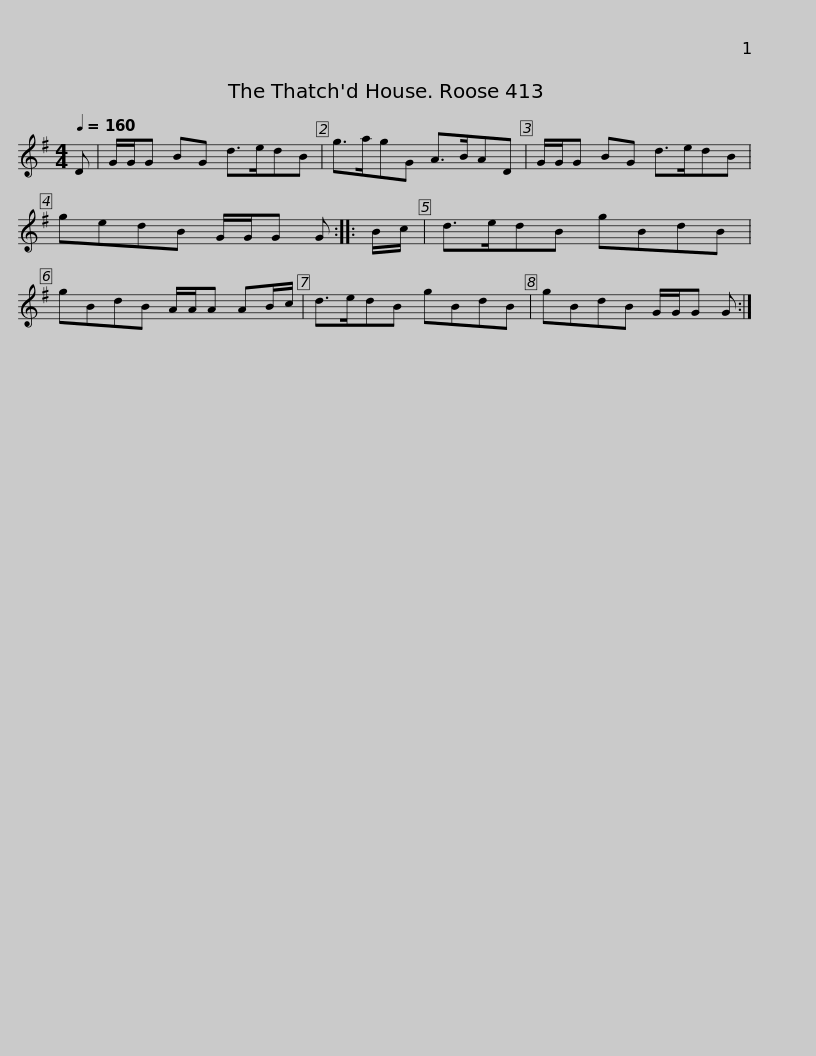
X:1
L:1/8
Q:1/4=160
M:4/4
I:linebreak $
K:G
V:1 treble
V:1
 D | G/G/G BG d>edB | g>agG A>BAD | G/G/G BG d>edB | gedB G/G/G G :: %5
 B/c/ |$ d>edB gBdB | gBdB A/A/A AB/c/ | d>edB gBdB | gBdB G/G/G G :| %10
